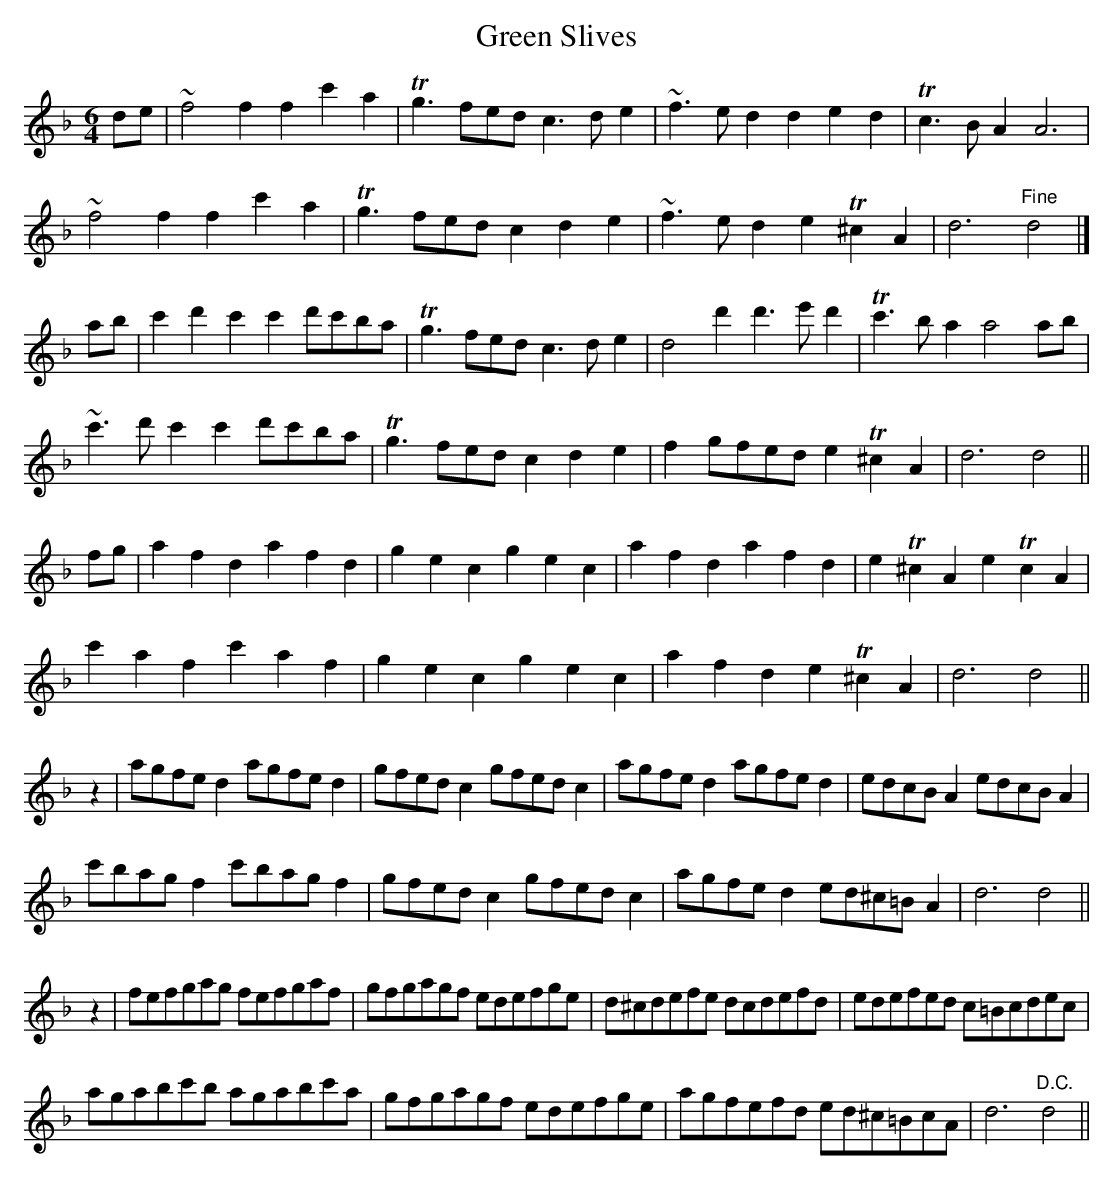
X:1
T:Green Slives
M:6/4
L:1/8
K:D minor
de|~f4       f2  f2  c'2 a2|Tg3  fed  c3  d e2|~f3  e d2  d2   e2 d2 |Tc3    B A2 A6       |
   ~f4       f2  f2  c'2 a2|Tg3  fed  c2 d2 e2|~f3  e d2  e2 T^c2 A2 | d6   "Fine"d4      |]
ab| c'2 d'2  c'2 c'2 d'c'ba|Tg3  fed  c3  d e2| d4    d'2 d'3  e' d'2|Tc'3   b a2 a4     ab|
   ~c'3   d' c'2 c'2 d'c'ba|Tg3  fed  c2 d2 e2| f2 gfed   e2 T^c2 A2 | d6         d4      ||
fg| a2  f2   d2  a2  f2  d2| g2 e2 c2 g2 e2 c2| a2 f2 d2  a2   f2 d2 | e2 T^c2 A2 e2 Tc2 A2|
    c'2 a2   f2  c'2 a2  f2| g2 e2 c2 g2 e2 c2| a2 f2 d2  e2 T^c2 A2 | d6         d4      ||
z2| agfe     d2  agfe    d2| gfed  c2 gfed  c2| agfe  d2  agfe    d2 | edcB    A2 edcB   A2|
    c'bag    f2  c'bag   f2| gfed  c2 gfed  c2| agfe  d2  ed^c=B  A2 | d6         d4      ||
z2| fefgag       fefgaf    | gfgagf   edefge  | d^cdefe   dcdefd     | edefed     c=Bcdec  |
    agabc'b      agabc'a   | gfgagf   edefge  | agfefd    ed^c=BcA   | d6   "D.C."d4      ||
